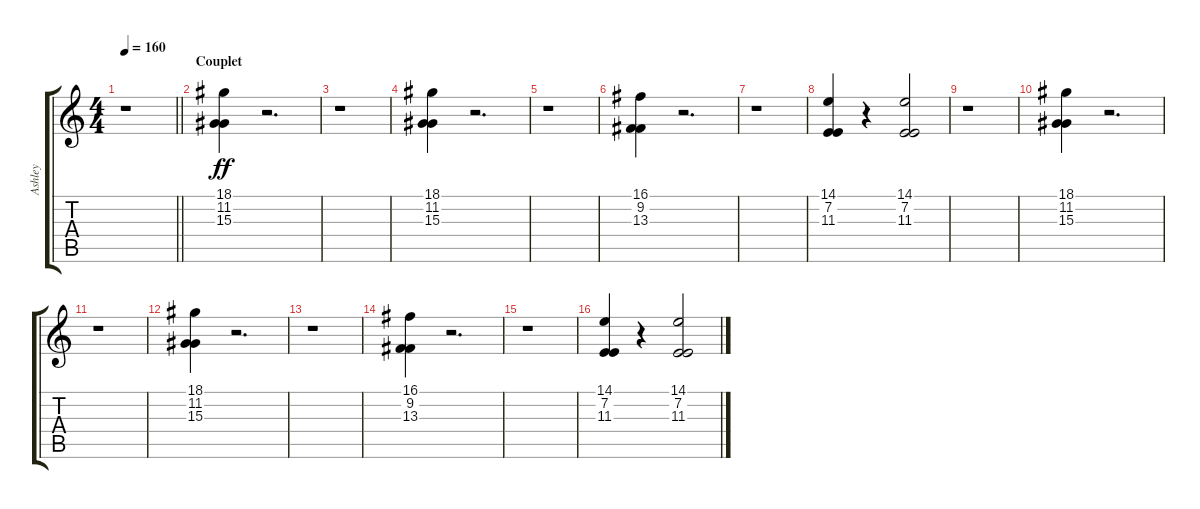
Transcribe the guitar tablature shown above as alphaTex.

\track ("Ashley" "Ashley") {instrument stringensemble1}
\staff {score tabs}
\tuning (D4 A3 F3 C3 G2 D2) {hide}
\ts (4 4)
\tempo 160
\clef g2
\barLineRight lightlight
\ks c
r.1{dy f} |
\section ("" "Couplet")
(18.1 11.2 15.3).4{dy ff instrument acousticgrandpiano} r.2{d} |
r.1 |
(18.1 11.2 15.3).4 r.2{d} |
r.1 |
(16.1 9.2 13.3).4 r.2{d} |
r.1 |
(14.1 7.2 11.3).4 r.4 (14.1 7.2 11.3).2 |
r.1 |
(18.1 11.2 15.3).4{instrument acousticgrandpiano} r.2{d} |
r.1 |
(18.1 11.2 15.3).4 r.2{d} |
r.1 |
(16.1 9.2 13.3).4 r.2{d} |
r.1 |
(14.1 7.2 11.3).4 r.4 (14.1 7.2 11.3).2
